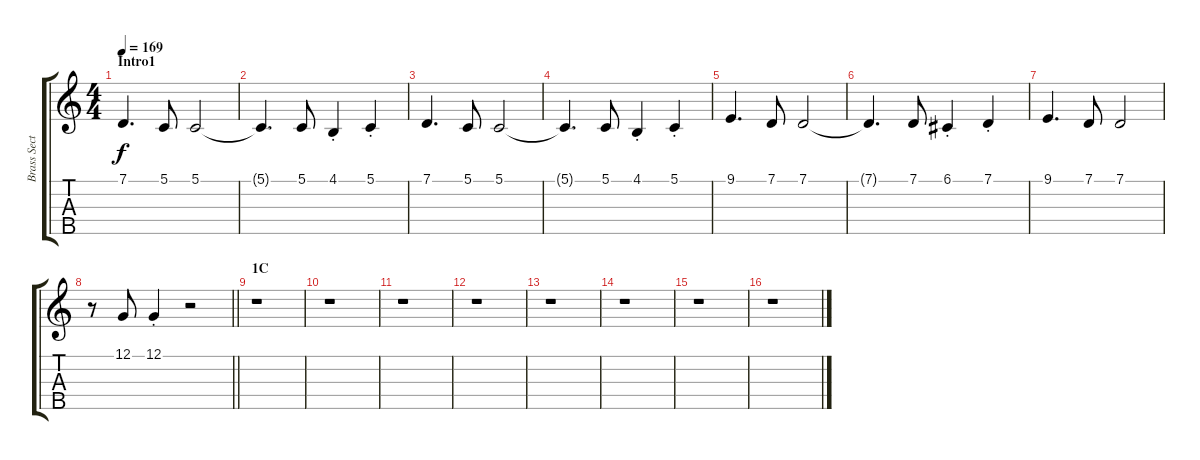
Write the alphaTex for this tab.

\track ("Brass Section II" "Brass Sect") {instrument brasssection}
\staff {score tabs}
\tuning (G3 D3 A2 E2 B1) {hide}
\ts (4 4)
\section ("" "Intro1")
\tempo 169
\clef g2
\ks c
7.1.4{d dy f} 5.1.8 5.1.2 |
5.1{t}.4{d} 5.1.8 4.1{st}.4 5.1{st}.4 |
7.1.4{d} 5.1.8 5.1.2 |
5.1{t}.4{d} 5.1.8 4.1{st}.4 5.1{st}.4 |
9.1.4{d} 7.1.8 7.1.2 |
7.1{t}.4{d} 7.1.8 6.1{st}.4 7.1{st}.4 |
9.1.4{d} 7.1.8 7.1.2 |
\barLineRight lightlight
r.8 12.1.8 12.1{st}.4 r.2 |
\section ("" "1C")
r.1 |
r.1 |
r.1 |
r.1 |
r.1 |
r.1 |
r.1 |
r.1
